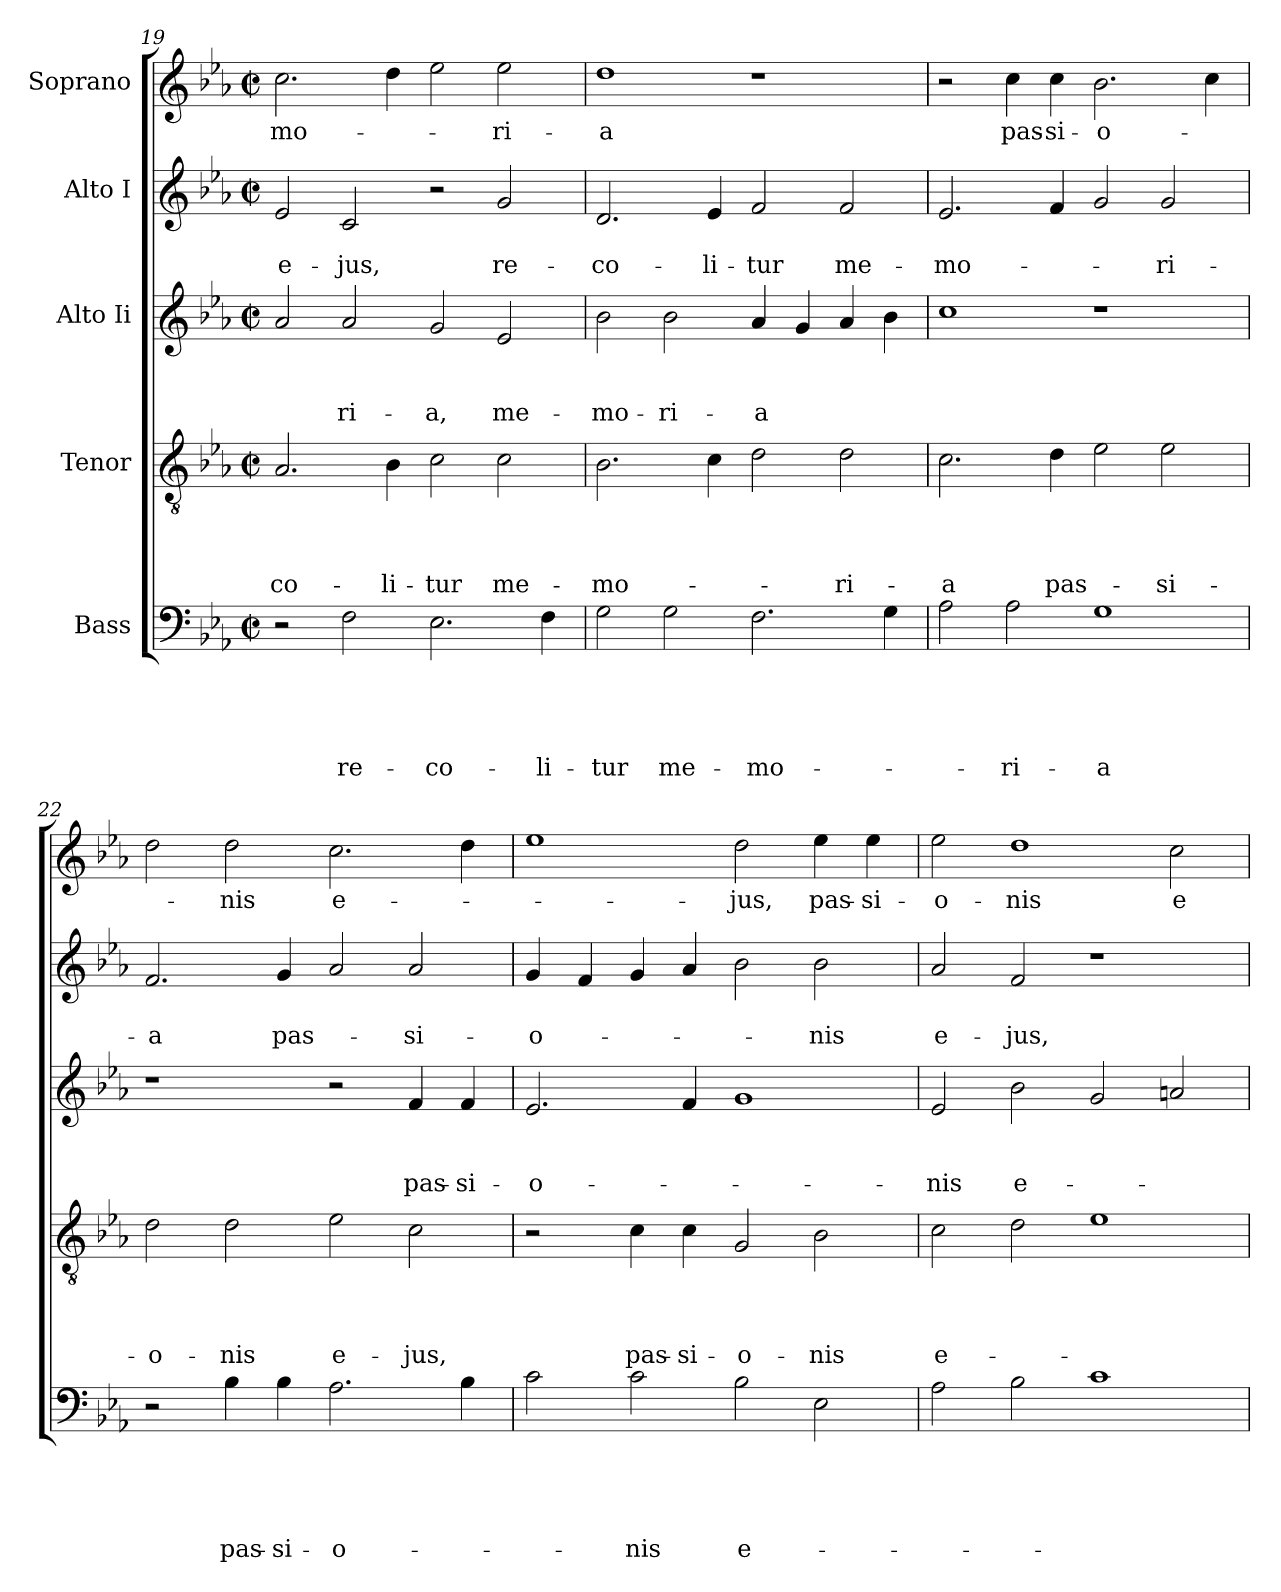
**kern	**text	**text	**text	**text	**text	**kern	**text	**text	**text	**text	**kern	**text	**text	**text	**kern	**text	**text	**kern	**text
*part5	*part5	*part5	*part5	*part5	*part5	*part4	*part4	*part4	*part4	*part4	*part3	*part3	*part3	*part3	*part2	*part2	*part2	*part1	*part1
*staff5	*staff5	*staff5	*staff5	*staff5	*staff5	*staff4	*staff4	*staff4	*staff4	*staff4	*staff3	*staff3	*staff3	*staff3	*staff2	*staff2	*staff2	*staff1	*staff1
*I"Bass	*	*	*	*	*	*I"Tenor	*	*	*	*	*I"Alto Ii	*	*	*	*I"Alto I	*	*	*I"Soprano	*
*clefF4	*	*	*	*	*	*clefGv2	*	*	*	*	*clefG2	*	*	*	*clefG2	*	*	*clefG2	*
*k[b-e-a-]	*	*	*	*	*	*k[b-e-a-]	*	*	*	*	*k[b-e-a-]	*	*	*	*k[b-e-a-]	*	*	*k[b-e-a-]	*
*E-:	*	*	*	*	*	*E-:	*	*	*	*	*E-:	*	*	*	*E-:	*	*	*E-:	*
*M2/2	*	*	*	*	*	*M2/2	*	*	*	*	*M2/2	*	*	*	*M2/2	*	*	*M2/2	*
*met(c|)	*	*	*	*	*	*met(c|)	*	*	*	*	*met(c|)	*	*	*	*met(c|)	*	*	*met(c|)	*
=19	=19	=19	=19	=19	=19	=19	=19	=19	=19	=19	=19	=19	=19	=19	=19	=19	=19	=19	=19
!	!	!	!	!	!	!	!	!	!	!LO:LY:b	!	!	!	!	!	!	!LO:LY:b	!	!LO:LY:b
2r	.	.	.	.	.	2.A-/	.	.	.	-co-	2a-/	.	.	.	2e-/	.	e-	2.cc\	-mo-
!	!	!	!	!	!LO:LY:b	!	!	!	!	!	!	!	!	!LO:LY:b	!	!	!LO:LY:b	!	!
2F\	.	.	.	.	re-	.	.	.	.	.	2a-/	.	.	-ri-	2c/	.	-jus,	.	.
!	!	!	!	!	!	!	!	!	!	!LO:LY:b	!	!	!	!	!	!	!	!	!
.	.	.	.	.	.	4B-\	.	.	.	-li-	.	.	.	.	.	.	.	4dd\	.
!	!	!	!	!	!LO:LY:b	!	!	!	!	!LO:LY:b:rj	!	!	!	!LO:LY:b	!	!	!	!	!
2.E-\	.	.	.	.	-co-	2c\	.	.	.	-tur	2g/	.	.	-a,	2r	.	.	2ee-\	.
!	!	!	!	!	!	!	!	!	!	!LO:LY:b	!	!	!	!LO:LY:b	!	!	!LO:LY:b	!	!LO:LY:b
.	.	.	.	.	.	2c\	.	.	.	me-	2e-/	.	.	me-	2g/	.	re-	2ee-\	-ri-
!	!	!	!	!	!LO:LY:b	!	!	!	!	!	!	!	!	!	!	!	!	!	!
4F\	.	.	.	.	-li-	.	.	.	.	.	.	.	.	.	.	.	.	.	.
!!LO:LB:g=z
=20	=20	=20	=20	=20	=20	=20	=20	=20	=20	=20	=20	=20	=20	=20	=20	=20	=20	=20	=20
!	!	!	!	!	!LO:LY:b	!	!	!	!	!LO:LY:b	!	!	!	!LO:LY:b	!	!	!LO:LY:b	!	!LO:LY:b:rj
2G\	.	.	.	.	-tur	2.B-\	.	.	.	-mo-	2b-\	.	.	-mo-	2.d/	.	-co-	1dd	-a
!	!	!	!	!	!LO:LY:b	!	!	!	!	!	!	!	!	!LO:LY:b	!	!	!	!	!
2G\	.	.	.	.	me-	.	.	.	.	.	2b-\	.	.	-ri-	.	.	.	.	.
!	!	!	!	!	!	!	!	!	!	!	!	!	!	!	!	!	!LO:LY:b	!	!
.	.	.	.	.	.	4c\	.	.	.	.	.	.	.	.	4e-/	.	-li-	.	.
!	!	!	!	!	!LO:LY:b	!	!	!	!	!	!	!	!	!LO:LY:b:rj	!	!	!LO:LY:b	!	!
2.F\	.	.	.	.	-mo-	2d\	.	.	.	.	4a-/	.	.	-a	2f/	.	-tur	1r	.
.	.	.	.	.	.	.	.	.	.	.	4g/	.	.	.	.	.	.	.	.
!	!	!	!	!	!	!	!	!	!	!LO:LY:b	!	!	!	!	!	!	!LO:LY:b	!	!
.	.	.	.	.	.	2d\	.	.	.	-ri-	4a-/	.	.	.	2f/	.	me-	.	.
4G\	.	.	.	.	.	.	.	.	.	.	4b-\	.	.	.	.	.	.	.	.
=21	=21	=21	=21	=21	=21	=21	=21	=21	=21	=21	=21	=21	=21	=21	=21	=21	=21	=21	=21
!	!	!	!	!	!	!	!	!	!	!LO:LY:b	!	!	!	!	!	!	!LO:LY:b	!	!
2A-\	.	.	.	.	.	2.c\	.	.	.	-a	1cc	.	.	.	2.e-/	.	-mo-	2r	.
!	!	!	!	!	!LO:LY:b	!	!	!	!	!	!	!	!	!	!	!	!	!	!LO:LY:b
2A-\	.	.	.	.	-ri-	.	.	.	.	.	.	.	.	.	.	.	.	4cc\	pas-
!	!	!	!	!	!	!	!	!	!	!LO:LY:b	!	!	!	!	!	!	!	!	!LO:LY:b:rj
.	.	.	.	.	.	4d\	.	.	.	pas-	.	.	.	.	4f/	.	.	4cc\	-si-
!	!	!	!	!	!LO:LY:b:rj	!	!	!	!	!	!	!	!	!	!	!	!	!	!LO:LY:b
1G	.	.	.	.	-a	2e-\	.	.	.	.	1r	.	.	.	2g/	.	.	2.b-\	-o-
!	!	!	!	!	!	!	!	!	!	!LO:LY:b	!	!	!	!	!	!	!LO:LY:b	!	!
.	.	.	.	.	.	2e-\	.	.	.	-si-	.	.	.	.	2g/	.	-ri-	.	.
.	.	.	.	.	.	.	.	.	.	.	.	.	.	.	.	.	.	4cc\	.
=22	=22	=22	=22	=22	=22	=22	=22	=22	=22	=22	=22	=22	=22	=22	=22	=22	=22	=22	=22
!	!	!	!	!	!	!	!	!	!	!LO:LY:b	!	!	!	!	!	!	!LO:LY:b	!	!
2r	.	.	.	.	.	2d\	.	.	.	-o-	1r	.	.	.	2.f/	.	-a	2dd\	.
!	!	!	!	!	!LO:LY:b	!	!	!	!	!LO:LY:b	!	!	!	!	!	!	!	!	!LO:LY:b
4B-\	.	.	.	.	pas-	2d\	.	.	.	-nis	.	.	.	.	.	.	.	2dd\	-nis
!	!	!	!	!	!LO:LY:b:rj	!	!	!	!	!	!	!	!	!	!	!	!LO:LY:b	!	!
4B-\	.	.	.	.	-si-	.	.	.	.	.	.	.	.	.	4g/	.	pas-	.	.
!	!	!	!	!	!LO:LY:b	!	!	!	!	!LO:LY:b	!	!	!	!	!	!	!	!	!LO:LY:b
2.A-\	.	.	.	.	-o-	2e-\	.	.	.	e-	2r	.	.	.	2a-/	.	.	2.cc\	e-
!	!	!	!	!	!	!	!	!	!	!LO:LY:b	!	!	!	!LO:LY:b	!	!	!LO:LY:b	!	!
.	.	.	.	.	.	2c\	.	.	.	-jus,	4f/	.	.	pas-	2a-/	.	-si-	.	.
!	!	!	!	!	!	!	!	!	!	!	!	!	!	!LO:LY:b:rj	!	!	!	!	!
4B-\	.	.	.	.	.	.	.	.	.	.	4f/	.	.	-si-	.	.	.	4dd\	.
=23	=23	=23	=23	=23	=23	=23	=23	=23	=23	=23	=23	=23	=23	=23	=23	=23	=23	=23	=23
!	!	!	!	!	!	!	!	!	!	!	!	!	!	!LO:LY:b	!	!	!LO:LY:b	!	!
2c\	.	.	.	.	.	2r	.	.	.	.	2.e-/	.	.	-o-	4g/	.	-o-	1ee-	.
.	.	.	.	.	.	.	.	.	.	.	.	.	.	.	4f/	.	.	.	.
!	!	!	!	!	!LO:LY:b	!	!	!	!	!LO:LY:b	!	!	!	!	!	!	!	!	!
2c\	.	.	.	.	-nis	4c\	.	.	.	pas-	.	.	.	.	4g/	.	.	.	.
!	!	!	!	!	!	!	!	!	!	!LO:LY:b:rj	!	!	!	!	!	!	!	!	!
.	.	.	.	.	.	4c\	.	.	.	-si-	4f/	.	.	.	4a-/	.	.	.	.
!	!	!	!	!	!LO:LY:b	!	!	!	!	!LO:LY:b	!	!	!	!	!	!	!	!	!LO:LY:b
2B-\	.	.	.	.	e-	2G/	.	.	.	-o-	1g	.	.	.	2b-\	.	.	2dd\	-jus,
!	!	!	!	!	!	!	!	!	!	!LO:LY:b	!	!	!	!	!	!	!LO:LY:b	!	!LO:LY:b
2E-\	.	.	.	.	.	2B-\	.	.	.	-nis	.	.	.	.	2b-\	.	-nis	4ee-\	pas-
!	!	!	!	!	!	!	!	!	!	!	!	!	!	!	!	!	!	!	!LO:LY:b
.	.	.	.	.	.	.	.	.	.	.	.	.	.	.	.	.	.	4ee-\	-si-
!!LO:PB:g=z
=24	=24	=24	=24	=24	=24	=24	=24	=24	=24	=24	=24	=24	=24	=24	=24	=24	=24	=24	=24
!	!	!	!	!	!	!	!	!	!	!LO:LY:b	!	!	!	!LO:LY:b	!	!	!LO:LY:b	!	!LO:LY:b
2A-\	.	.	.	.	.	2c\	.	.	.	e-	2e-/	.	.	-nis	2a-/	.	e-	2ee-\	-o-
!	!	!	!	!	!	!	!	!	!	!	!	!	!	!LO:LY:b	!	!	!LO:LY:b	!	!LO:LY:b
2B-\	.	.	.	.	.	2d\	.	.	.	.	2b-\	.	.	e-	2f/	.	-jus,	1dd	-nis
1c	.	.	.	.	.	1e-	.	.	.	.	2g/	.	.	.	1r	.	.	.	.
!	!	!	!	!	!	!	!	!	!	!	!	!	!	!	!	!	!	!	!LO:LY:b
.	.	.	.	.	.	.	.	.	.	.	2an/	.	.	.	.	.	.	2cc\	e-
=	=	=	=	=	=	=	=	=	=	=	=	=	=	=	=	=	=	=	=
*-	*-	*-	*-	*-	*-	*-	*-	*-	*-	*-	*-	*-	*-	*-	*-	*-	*-	*-	*-
